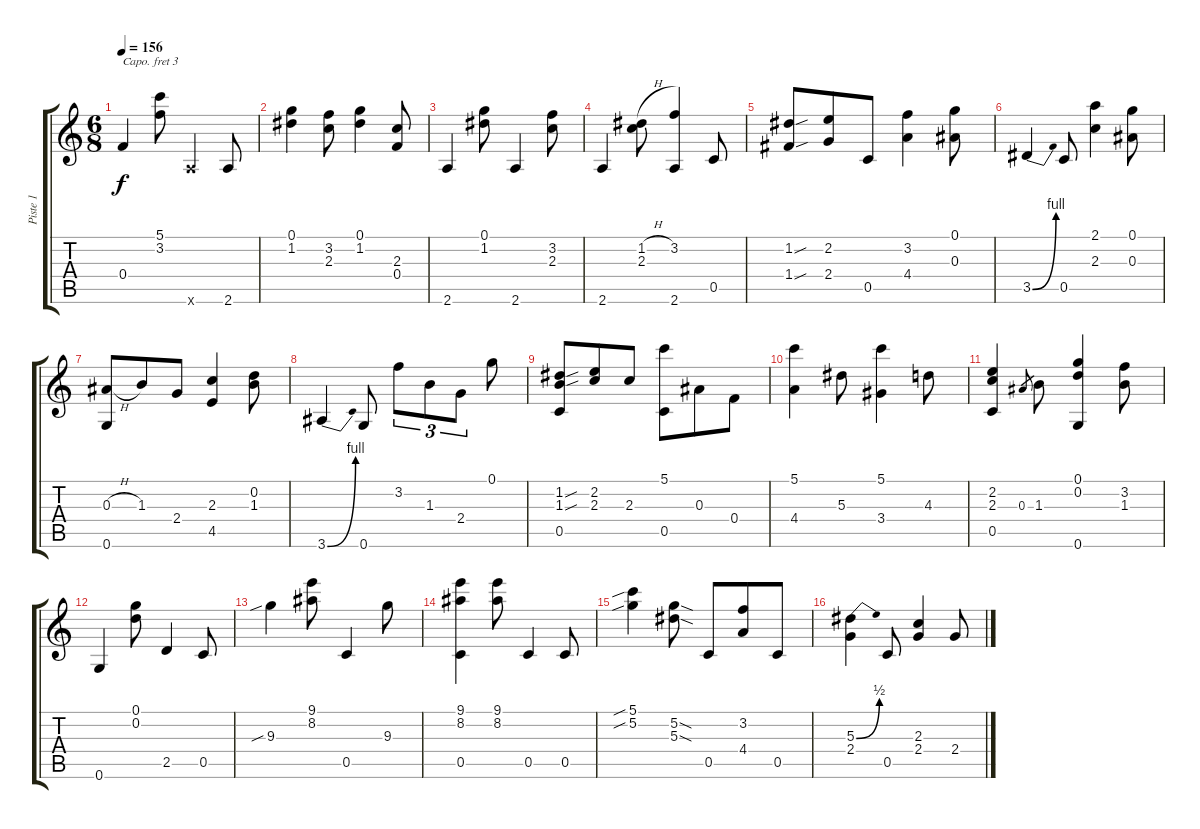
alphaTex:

\track ("Piste 1" "Piste 1") {instrument acousticguitarsteel}
\staff {score tabs}
\capo 3
\tuning (E4 B3 G3 D3 A2 E2) {hide}
\ts (6 8)
\tempo 156
\clef g2
\ks c
0.4.4{dy f} (5.1 3.2).8 2.6{x}.4 2.6.8 |
(0.1 1.2).4 (3.2 2.3).8 (0.1 1.2).4 (2.3 0.4).8 |
2.6.4 (0.1 1.2).8 2.6.4 (3.2 2.3).8 |
2.6.4 (1.2{h} 2.3).8 (3.2 2.6).4 0.5.8 |
(1.2{sou} 1.4{sou}).8 (2.2 2.4).8 0.5.8 (3.2 4.4).4 (0.1 0.3).8 |
3.5{be (bend 0 0 60 4)}.4 0.5.8 (2.1 2.3).4 (0.1 0.3).8 |
(0.3{h} 0.6).8 1.3.8 2.4.8 (2.3 4.5).4 (0.2 1.3).8 |
3.6{be (bend 0 0 60 4)}.4 0.6.8 3.2.8{tu (3 2)} 1.3.8{tu (3 2)} 2.4.8{tu (3 2)} 0.1.8 |
(1.2{sou} 1.3{sou} 0.5).8 (2.2 2.3).8 2.3.8 (5.1 0.5).8 0.3.8 0.4.8 |
(5.1 4.4).4 5.3.8 (5.1 3.4).4 4.3.8 |
(2.2 2.3 0.5).4 0.3.8{gr} 1.3.8 (0.1 0.2 0.6).4 (3.2 1.3).8 |
0.6.4 (0.1 0.2).8 2.5.4 0.5.8 |
9.3{sib}.4 (9.1 8.2).8 0.5.4 9.3.8 |
(9.1 8.2 0.5).4 (9.1 8.2).8 0.5.4 0.5.8 |
(5.1{sib} 5.2{sib}).4 (5.2{sod} 5.3{sod}).8 0.5.8 (3.2 4.4).8 0.5.8 |
(5.3{be (bend 0 0 60 2)} 2.4).4 0.5.8 (2.3 2.4).4 2.4.8
